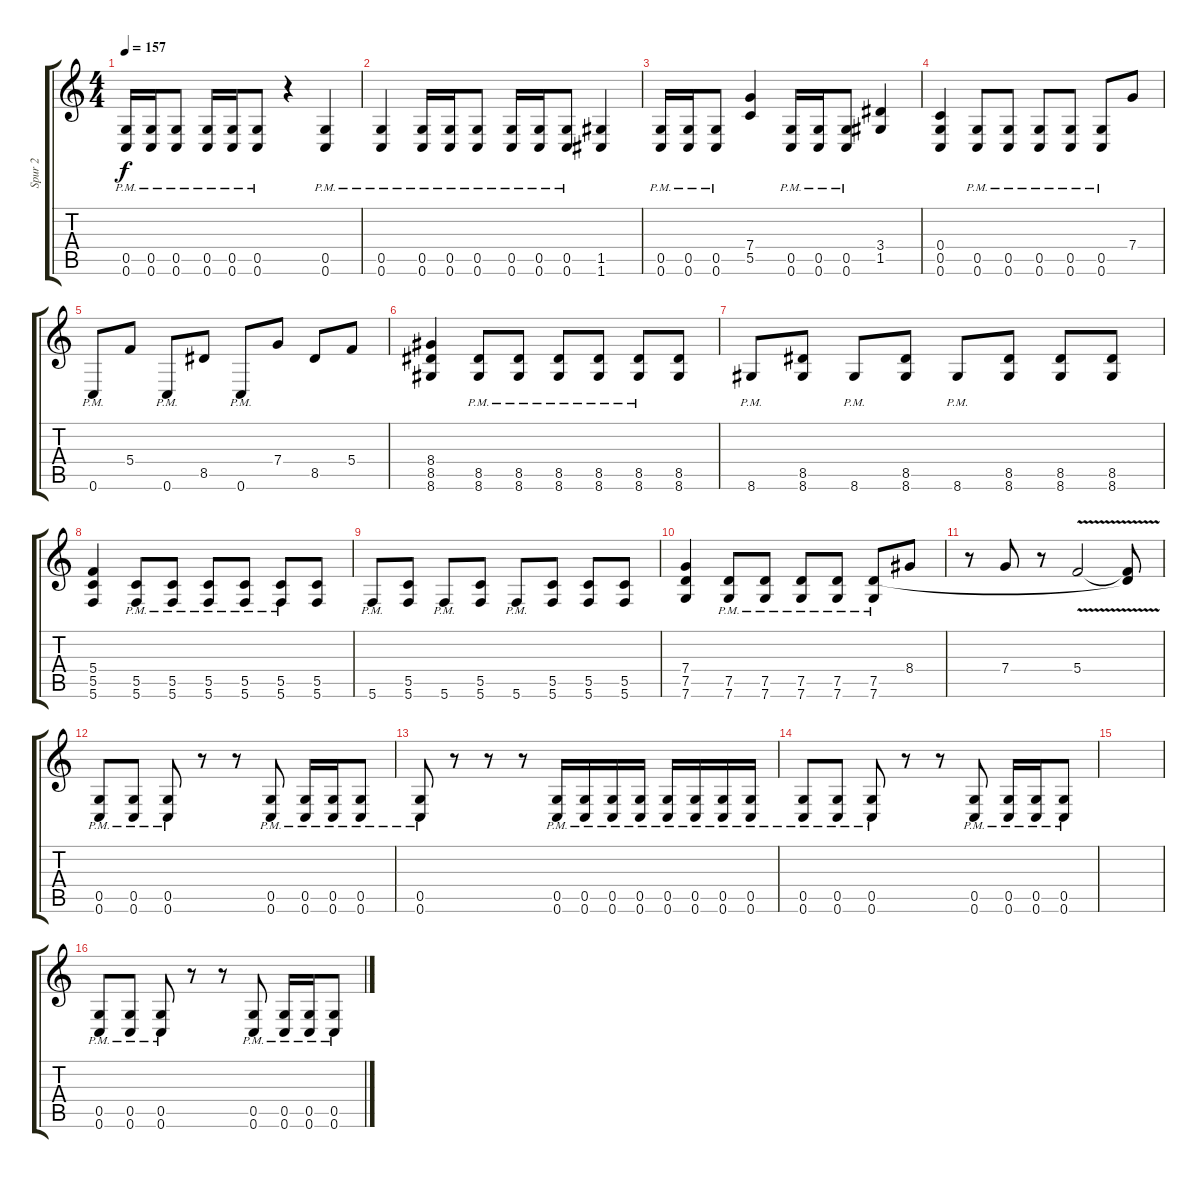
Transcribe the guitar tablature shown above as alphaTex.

\track ("Spur 2" "Spur 2") {instrument distortionguitar}
\staff {score tabs}
\tuning (D4 A3 F3 C3 G2 C2) {hide}
\ts (4 4)
\tempo 157
\clef g2
\ks c
(0.5{pm} 0.6{pm}).16{dy f} (0.5{pm} 0.6{pm}).16 (0.5{pm} 0.6{pm}).8 (0.5{pm} 0.6{pm}).16 (0.5{pm} 0.6{pm}).16 (0.5{pm} 0.6{pm}).8 r.4 (0.5{pm} 0.6).4 |
(0.5{pm} 0.6).4 (0.5{pm} 0.6{pm}).16 (0.5{pm} 0.6{pm}).16 (0.5{pm} 0.6{pm}).8 (0.5{pm} 0.6{pm}).16 (0.5{pm} 0.6{pm}).16 (0.5{pm} 0.6{pm}).8 (1.5 1.6).4 |
(0.5{pm} 0.6{pm}).16 (0.5{pm} 0.6{pm}).16 (0.5{pm} 0.6{pm}).8 (7.4 5.5).4 (0.5{pm} 0.6{pm}).16 (0.5{pm} 0.6{pm}).16 (0.5{pm} 0.6{pm}).8 (3.4 1.5).4 |
(0.4 0.5 0.6).4 (0.5{pm} 0.6{pm}).8 (0.5{pm} 0.6{pm}).8 (0.5{pm} 0.6{pm}).8 (0.5{pm} 0.6{pm}).8 (0.5{pm} 0.6{pm}).8 7.4.8 |
0.6{pm}.8 5.4.8 0.6{pm}.8 8.5.8 0.6{pm}.8 7.4.8 8.5.8 5.4.8 |
(8.4 8.5 8.6).4 (8.5{pm} 8.6{pm}).8 (8.5{pm} 8.6{pm}).8 (8.5{pm} 8.6{pm}).8 (8.5{pm} 8.6{pm}).8 (8.5{pm} 8.6{pm}).8 (8.5 8.6).8 |
8.6{pm}.8 (8.5 8.6).8 8.6{pm}.8 (8.5 8.6).8 8.6{pm}.8 (8.5 8.6).8 (8.5 8.6).8 (8.5 8.6).8 |
(5.4 5.5 5.6).4 (5.5{pm} 5.6{pm}).8 (5.5{pm} 5.6{pm}).8 (5.5{pm} 5.6{pm}).8 (5.5{pm} 5.6{pm}).8 (5.5{pm} 5.6{pm}).8 (5.5 5.6).8 |
5.6{pm}.8 (5.5 5.6).8 5.6{pm}.8 (5.5 5.6).8 5.6{pm}.8 (5.5 5.6).8 (5.5 5.6).8 (5.5 5.6).8 |
(7.4 7.5 7.6).4 (7.5{pm} 7.6{pm}).8 (7.5{pm} 7.6{pm}).8 (7.5{pm} 7.6{pm}).8 (7.5{pm} 7.6{pm}).8 (7.5{pm} 7.6{pm}).8 8.4.8 |
r.8 7.4.8 r.8 5.4{v}.2 (5.4{t} 7.5{t}).8 |
(0.5{pm} 0.6{pm}).8 (0.5{pm} 0.6{pm}).8 (0.5{pm} 0.6{pm}).8 r.8 r.8 (0.5{pm} 0.6{pm}).8 (0.5{pm} 0.6{pm}).16 (0.5{pm} 0.6{pm}).16 (0.5{pm} 0.6{pm}).8 |
(0.5{pm} 0.6{pm}).8 r.8 r.8 r.8 (0.5{pm} 0.6{pm}).16 (0.5{pm} 0.6{pm}).16 (0.5{pm} 0.6{pm}).16 (0.5{pm} 0.6{pm}).16 (0.5{pm} 0.6{pm}).16 (0.5{pm} 0.6{pm}).16 (0.5{pm} 0.6{pm}).16 (0.5{pm} 0.6{pm}).16 |
(0.5{pm} 0.6{pm}).8 (0.5{pm} 0.6{pm}).8 (0.5{pm} 0.6{pm}).8 r.8 r.8 (0.5{pm} 0.6{pm}).8 (0.5{pm} 0.6{pm}).16 (0.5{pm} 0.6{pm}).16 (0.5{pm} 0.6{pm}).8 |
|
(0.5{pm} 0.6{pm}).8 (0.5{pm} 0.6{pm}).8 (0.5{pm} 0.6{pm}).8 r.8 r.8 (0.5{pm} 0.6{pm}).8 (0.5{pm} 0.6{pm}).16 (0.5{pm} 0.6{pm}).16 (0.5{pm} 0.6{pm}).8
